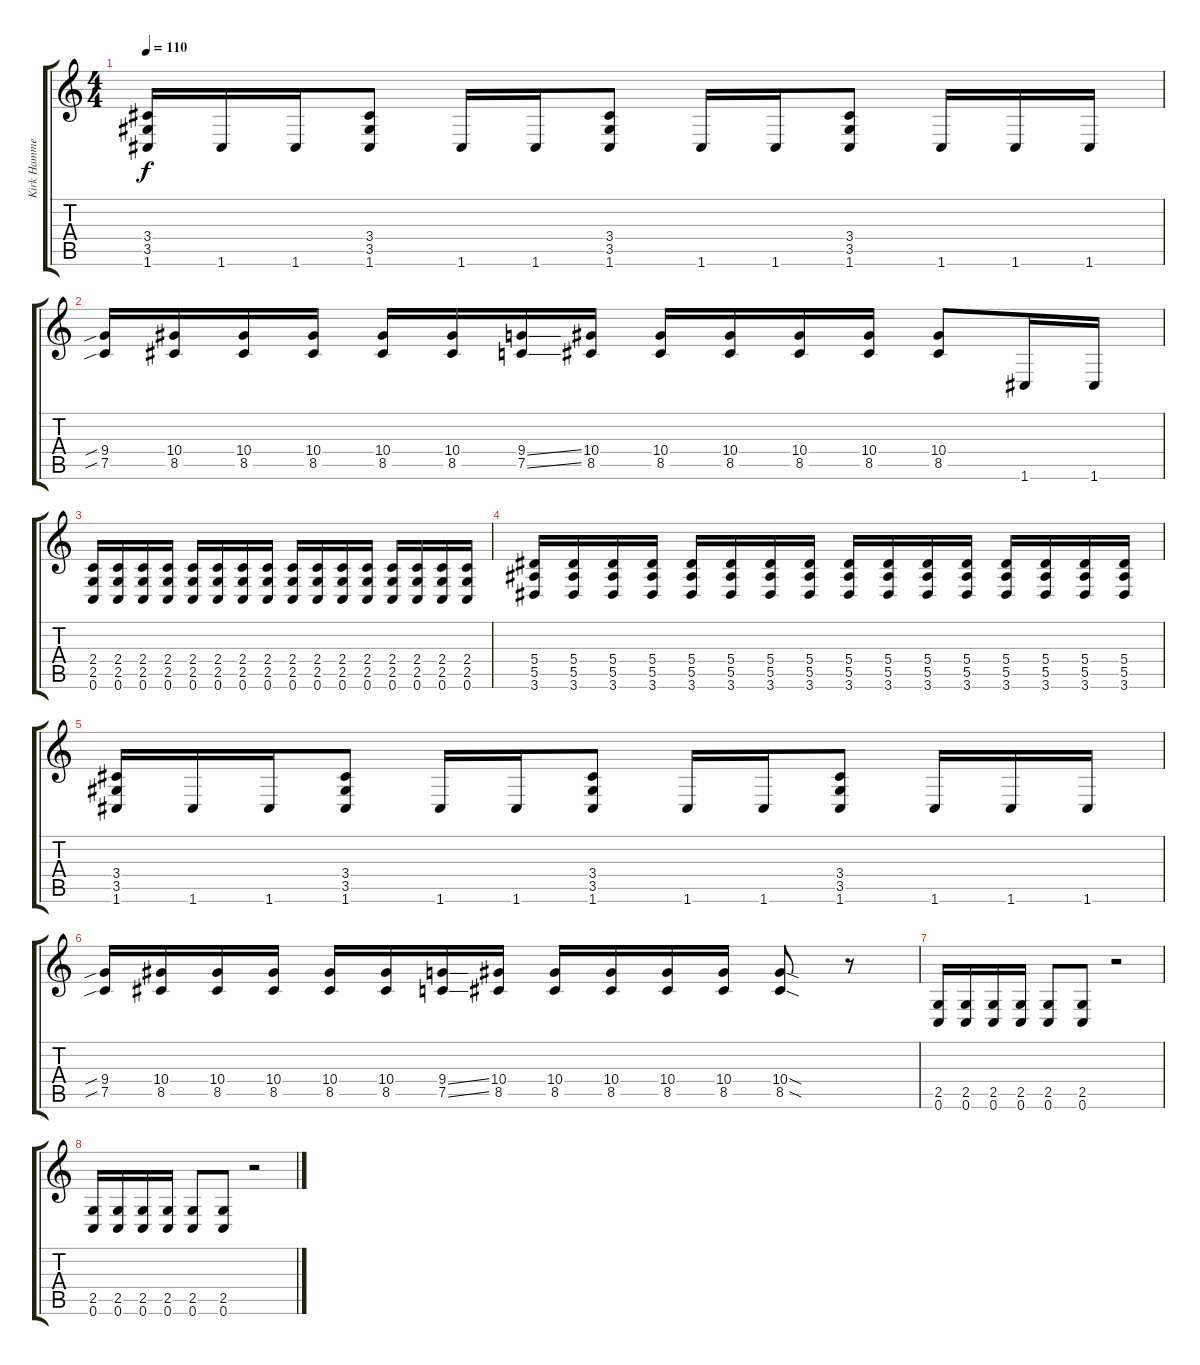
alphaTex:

\track ("Kirk Hammet" "Kirk Hamme") {instrument distortionguitar}
\staff {score tabs}
\tuning (C4 G3 Eb3 Bb2 F2 C2) {hide}
\ts (4 4)
\tempo 110
\clef g2
\ks c
(3.4 3.5 1.6).16{dy f} 1.6.16 1.6.16 (3.4 3.5 1.6).8 1.6.16 1.6.16 (3.4 3.5 1.6).8 1.6.16 1.6.16 (3.4 3.5 1.6).8 1.6.16 1.6.16 1.6.16 |
(9.4{sib} 7.5{sib}).16 (10.4 8.5).16 (10.4 8.5).16 (10.4 8.5).16 (10.4 8.5).16 (10.4 8.5).16 (9.4{ss} 7.5{ss}).16 (10.4 8.5).16 (10.4 8.5).16 (10.4 8.5).16 (10.4 8.5).16 (10.4 8.5).16 (10.4 8.5).8 1.6.16 1.6.16 |
(2.4 2.5 0.6).16 (2.4 2.5 0.6).16 (2.4 2.5 0.6).16 (2.4 2.5 0.6).16 (2.4 2.5 0.6).16 (2.4 2.5 0.6).16 (2.4 2.5 0.6).16 (2.4 2.5 0.6).16 (2.4 2.5 0.6).16 (2.4 2.5 0.6).16 (2.4 2.5 0.6).16 (2.4 2.5 0.6).16 (2.4 2.5 0.6).16 (2.4 2.5 0.6).16 (2.4 2.5 0.6).16 (2.4 2.5 0.6).16 |
(5.4 5.5 3.6).16 (5.4 5.5 3.6).16 (5.4 5.5 3.6).16 (5.4 5.5 3.6).16 (5.4 5.5 3.6).16 (5.4 5.5 3.6).16 (5.4 5.5 3.6).16 (5.4 5.5 3.6).16 (5.4 5.5 3.6).16 (5.4 5.5 3.6).16 (5.4 5.5 3.6).16 (5.4 5.5 3.6).16 (5.4 5.5 3.6).16 (5.4 5.5 3.6).16 (5.4 5.5 3.6).16 (5.4 5.5 3.6).16 |
(3.4 3.5 1.6).16 1.6.16 1.6.16 (3.4 3.5 1.6).8 1.6.16 1.6.16 (3.4 3.5 1.6).8 1.6.16 1.6.16 (3.4 3.5 1.6).8 1.6.16 1.6.16 1.6.16 |
(9.4{sib} 7.5{sib}).16 (10.4 8.5).16 (10.4 8.5).16 (10.4 8.5).16 (10.4 8.5).16 (10.4 8.5).16 (9.4{ss} 7.5{ss}).16 (10.4 8.5).16 (10.4 8.5).16 (10.4 8.5).16 (10.4 8.5).16 (10.4 8.5).16 (10.4{sod} 8.5{sod}).8 r.8 |
(2.5 0.6).16 (2.5 0.6).16 (2.5 0.6).16 (2.5 0.6).16 (2.5 0.6).8 (2.5 0.6).8 r.2 |
(2.5 0.6).16 (2.5 0.6).16 (2.5 0.6).16 (2.5 0.6).16 (2.5 0.6).8 (2.5 0.6).8 r.2
